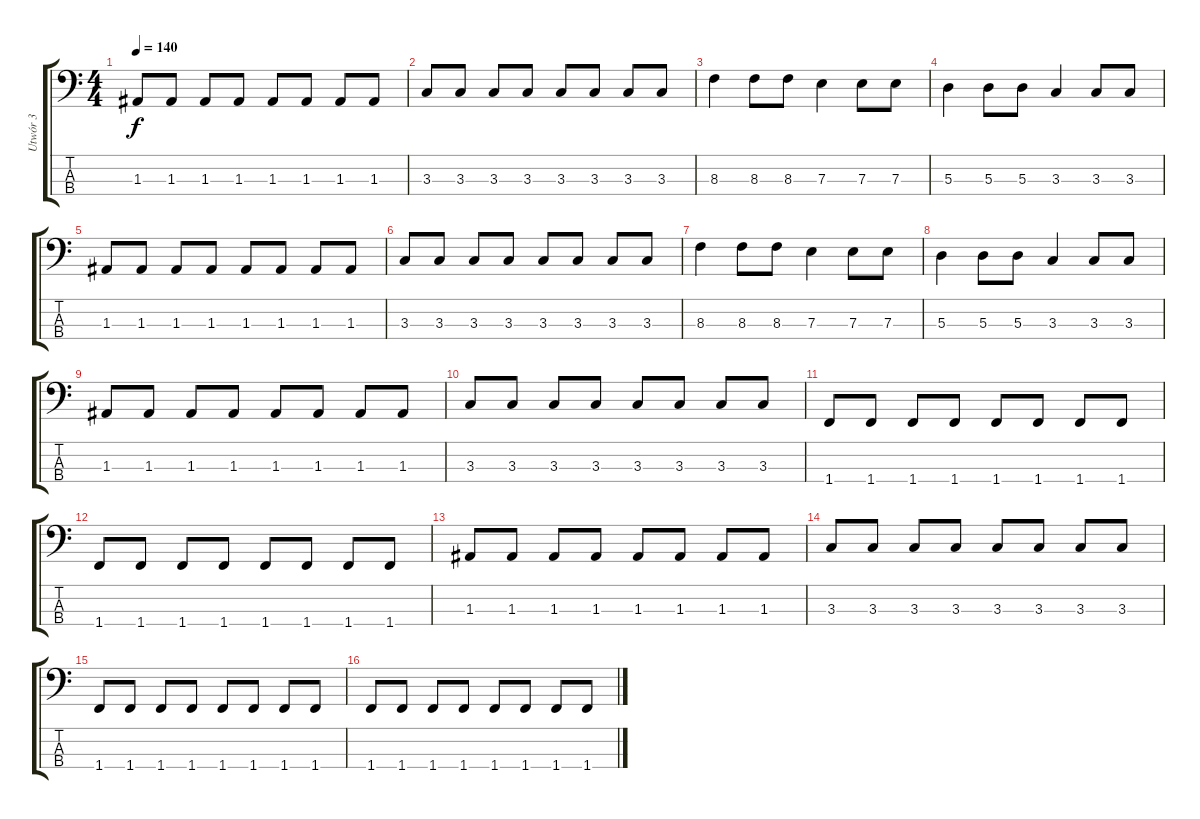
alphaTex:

\track ("Utwór 3" "Utwór 3") {instrument electricbasspick}
\staff {score tabs}
\tuning (G2 D2 A1 E1) {hide}
\ts (4 4)
\tempo 140
\clef f4
\ks c
1.3.8{dy f} 1.3.8 1.3.8 1.3.8 1.3.8 1.3.8 1.3.8 1.3.8 |
3.3.8 3.3.8 3.3.8 3.3.8 3.3.8 3.3.8 3.3.8 3.3.8 |
8.3.4 8.3.8 8.3.8 7.3.4 7.3.8 7.3.8 |
5.3.4 5.3.8 5.3.8 3.3.4 3.3.8 3.3.8 |
1.3.8 1.3.8 1.3.8 1.3.8 1.3.8 1.3.8 1.3.8 1.3.8 |
3.3.8 3.3.8 3.3.8 3.3.8 3.3.8 3.3.8 3.3.8 3.3.8 |
8.3.4 8.3.8 8.3.8 7.3.4 7.3.8 7.3.8 |
5.3.4 5.3.8 5.3.8 3.3.4 3.3.8 3.3.8 |
1.3.8 1.3.8 1.3.8 1.3.8 1.3.8 1.3.8 1.3.8 1.3.8 |
3.3.8 3.3.8 3.3.8 3.3.8 3.3.8 3.3.8 3.3.8 3.3.8 |
1.4.8 1.4.8 1.4.8 1.4.8 1.4.8 1.4.8 1.4.8 1.4.8 |
1.4.8 1.4.8 1.4.8 1.4.8 1.4.8 1.4.8 1.4.8 1.4.8 |
1.3.8 1.3.8 1.3.8 1.3.8 1.3.8 1.3.8 1.3.8 1.3.8 |
3.3.8 3.3.8 3.3.8 3.3.8 3.3.8 3.3.8 3.3.8 3.3.8 |
1.4.8 1.4.8 1.4.8 1.4.8 1.4.8 1.4.8 1.4.8 1.4.8 |
1.4.8 1.4.8 1.4.8 1.4.8 1.4.8 1.4.8 1.4.8 1.4.8
